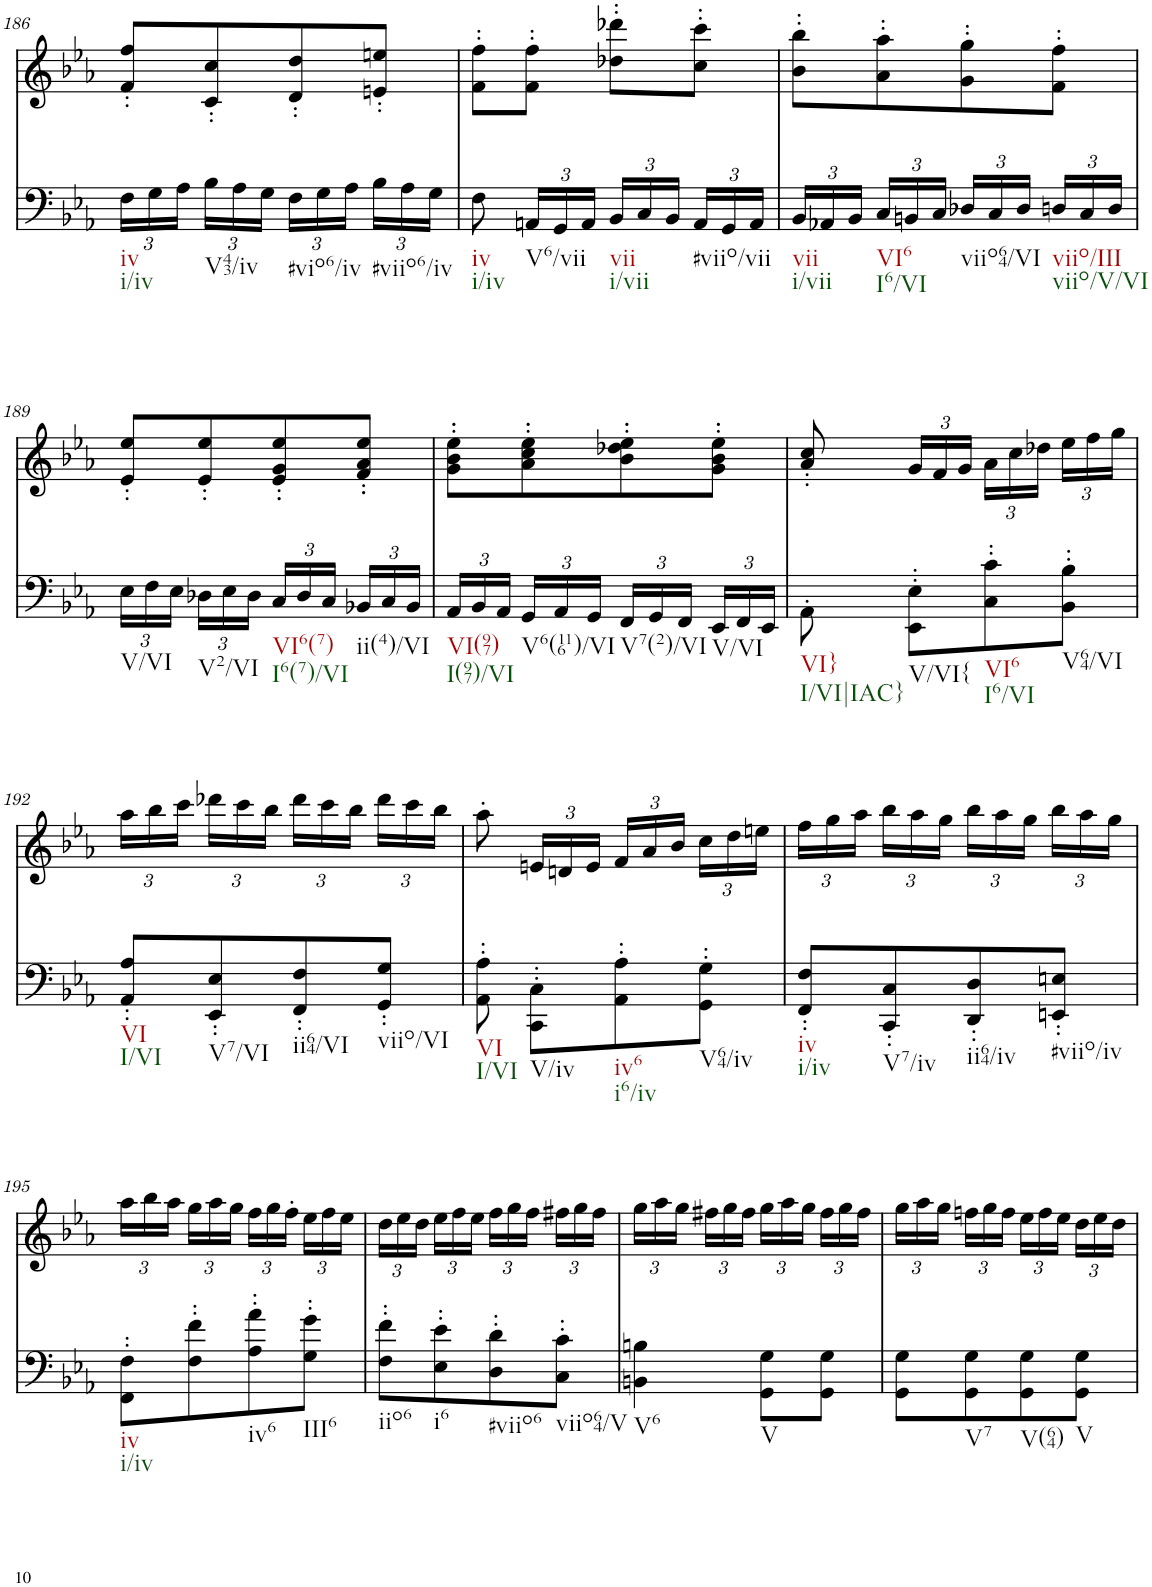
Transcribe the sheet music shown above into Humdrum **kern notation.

**kern	**kern
*part2	*part1
*staff2	*staff1
*I"piano	*I"piano
*I'Pno	*I'Pno
!!LO:PB:g=z
*clefF4	*clefG2
*k[b-e-a-]	*k[b-e-a-]
*c:	*c:
*M2/4	*M2/4
*Xbrackettup	*
=186	=186
!LO:TX:b:t=iv	!
!LO:TX:b:t=i/iv	!
24F\LL	8f/' 8ff/'L
24G\	.
24A-\JJ	.
!LO:TX:b:t=V43/iv	!
24B-\LL	8c/' 8cc/'
24A-\	.
24G\JJ	.
!LO:TX:b:t=#vio6/iv	!
24F\LL	8d/' 8dd/'
24G\	.
24A-\JJ	.
!LO:TX:b:t=#viio6/iv	!
24B-\LL	8en/' 8een/'J
24A-\	.
24G\JJ	.
=187	=187
!LO:TX:b:t=iv	!
!LO:TX:b:t=i/iv	!
8F\	8f\' 8ff\'L
!LO:TX:b:t=V6/vii	!
24AAn/LL	8f\' 8ff\'J
24GG/	.
24AA/JJ	.
!LO:TX:b:t=vii	!
!LO:TX:b:t=i/vii	!
24BB-/LL	8dd-X\' 8ddd-X\'L
24C/	.
24BB-/JJ	.
!LO:TX:b:t=#viio/vii	!
24AA/LL	8cc\' 8ccc\'J
24GG/	.
24AA/JJ	.
=188	=188
!LO:TX:b:t=vii	!
!LO:TX:b:t=i/vii	!
24BB-/LL	8b-\' 8bb-\'L
24AA-X/	.
24BB-/JJ	.
!LO:TX:b:t=VI6	!
!LO:TX:b:t=I6/VI	!
24C/LL	8a-\' 8aa-\'
24BBn/	.
24C/JJ	.
!LO:TX:b:t=viio64/VI	!
24D-X/LL	8g\' 8gg\'
24C/	.
24D-/JJ	.
!LO:TX:b:t=viio/III	!
!LO:TX:b:t=viio/V/VI	!
24Dn/LL	8f\' 8ff\'J
24C/	.
24D/JJ	.
!!LO:LB:g=z
=189	=189
!LO:TX:b:t=V/VI	!
24E-\LL	8e-/' 8ee-/'L
24F\	.
24E-\JJ	.
!LO:TX:b:t=V2/VI	!
24D-X\LL	8e-/' 8ee-/'
24E-\	.
24D-\JJ	.
!LO:TX:b:t=VI6(7)	!
!LO:TX:b:t=I6(7)/VI	!
24C/LL	8e-/' 8g/' 8ee-/'
24D-/	.
24C/JJ	.
!LO:TX:b:t=ii(4)/VI	!
24BB-X/LL	8f/' 8a-/' 8ee-/'J
24C/	.
24BB-/JJ	.
=190	=190
!LO:TX:b:t=VI(97)	!
!LO:TX:b:t=I(97)/VI	!
24AA-/LL	8g\' 8b-\' 8ee-\'L
24BB-/	.
24AA-/JJ	.
!LO:TX:b:t=V6(116)/VI	!
24GG/LL	8a-\' 8cc\' 8ee-\'
24AA-/	.
24GG/JJ	.
!LO:TX:b:t=V7(2)/VI	!
24FF/LL	8b-\' 8dd-X\' 8ee-\'
24GG/	.
24FF/JJ	.
!LO:TX:b:t=V/VI	!
24EE-/LL	8g\' 8b-\' 8ee-\'J
24FF/	.
24EE-/JJ	.
=191	=191
!LO:TX:b:t=VI}	!
!LO:TX:b:t=I/VI|IAC}	!
8AA-'\	8a-/' 8cc/'
*	*Xbrackettup
!LO:TX:b:t=V/VI{	!
8EE-\' 8E-\'L	24g/LL
.	24f/
.	24g/JJ
!LO:TX:b:t=VI6	!
!LO:TX:b:t=I6/VI	!
8C\' 8c\'	24a-\LL
.	24cc\
.	24dd-X\JJ
!LO:TX:b:t=V64/VI	!
8BB-\' 8B-\'J	24ee-\LL
.	24ff\
.	24gg\JJ
!!LO:LB:g=z
=192	=192
!LO:TX:b:t=VI	!
!LO:TX:b:t=I/VI	!
8AA-/' 8A-/'L	24aa-\LL
.	24bb-\
.	24ccc\JJ
!LO:TX:b:t=V7/VI	!
8EE-/' 8E-/'	24ddd-X\LL
.	24ccc\
.	24bb-\JJ
!LO:TX:b:t=ii64/VI	!
8FF/' 8F/'	24ddd-\LL
.	24ccc\
.	24bb-\JJ
!LO:TX:b:t=viio/VI	!
8GG/' 8G/'J	24ddd-\LL
.	24ccc\
.	24bb-\JJ
=193	=193
!LO:TX:b:t=VI	!
!LO:TX:b:t=I/VI	!
8AA-\' 8A-\'	8aa-'\
!LO:TX:b:t=V/iv	!
8CC\' 8C\'L	24en/LL
.	24dn/
.	24e/JJ
!LO:TX:b:t=iv6	!
!LO:TX:b:t=i6/iv	!
8AA-\' 8A-\'	24f/LL
.	24a-/
.	24b-/JJ
!LO:TX:b:t=V64/iv	!
8GG\' 8G\'J	24cc\LL
.	24dd\
.	24een\JJ
=194	=194
!LO:TX:b:t=iv	!
!LO:TX:b:t=i/iv	!
8FF/' 8F/'L	24ff\LL
.	24gg\
.	24aa-\JJ
!LO:TX:b:t=V7/iv	!
8CC/' 8C/'	24bb-\LL
.	24aa-\
.	24gg\JJ
!LO:TX:b:t=ii64/iv	!
8DD/' 8D/'	24bb-\LL
.	24aa-\
.	24gg\JJ
!LO:TX:b:t=#viio/iv	!
8EEn/' 8En/'J	24bb-\LL
.	24aa-\
.	24gg\JJ
!!LO:LB:g=z
=195	=195
!LO:TX:b:t=iv	!
!LO:TX:b:t=i/iv	!
8FF\' 8F\'L	24aa-\LL
.	24bb-\
.	24aa-\JJ
8F\' 8f\'	24gg\LL
.	24aa-\
.	24gg\JJ
!LO:TX:b:t=iv6	!
8A-\' 8a-\'	24ff\LL
.	24gg\
.	24ff'\JJ
!LO:TX:b:t=III6	!
8G\' 8g\'J	24ee-\LL
.	24ff\
.	24ee-\JJ
=196	=196
!LO:TX:b:t=iio6	!
8F\' 8f\'L	24dd\LL
.	24ee-\
.	24dd\JJ
!LO:TX:b:t=i6	!
8E-\' 8e-\'	24ee-\LL
.	24ff\
.	24ee-\JJ
!LO:TX:b:t=#viio6	!
8D\' 8d\'	24ff\LL
.	24gg\
.	24ff\JJ
!LO:TX:b:t=viio64/V	!
8C\' 8c\'J	24ff#X\LL
.	24gg\
.	24ff#\JJ
=197	=197
!LO:TX:b:t=V6	!
4BBn\ 4Bn\	24gg\LL
.	24aa-\
.	24gg\JJ
.	24ff#X\LL
.	24gg\
.	24ff#\JJ
!LO:TX:b:t=V	!
8GG\ 8G\L	24gg\LL
.	24aa-\
.	24gg\JJ
8GG\ 8G\J	24ff#\LL
.	24gg\
.	24ff#\JJ
=198	=198
8GG\ 8G\L	24gg\LL
.	24aa-\
.	24gg\JJ
!LO:TX:b:t=V7	!
8GG\ 8G\	24ffn\LL
.	24gg\
.	24ff\JJ
!LO:TX:b:t=V(64)	!
8GG\ 8G\	24ee-\LL
.	24ff\
.	24ee-\JJ
!LO:TX:b:t=V	!
8GG\ 8G\J	24dd\LL
.	24ee-\
.	24dd\JJ
=	=
*-	*-
